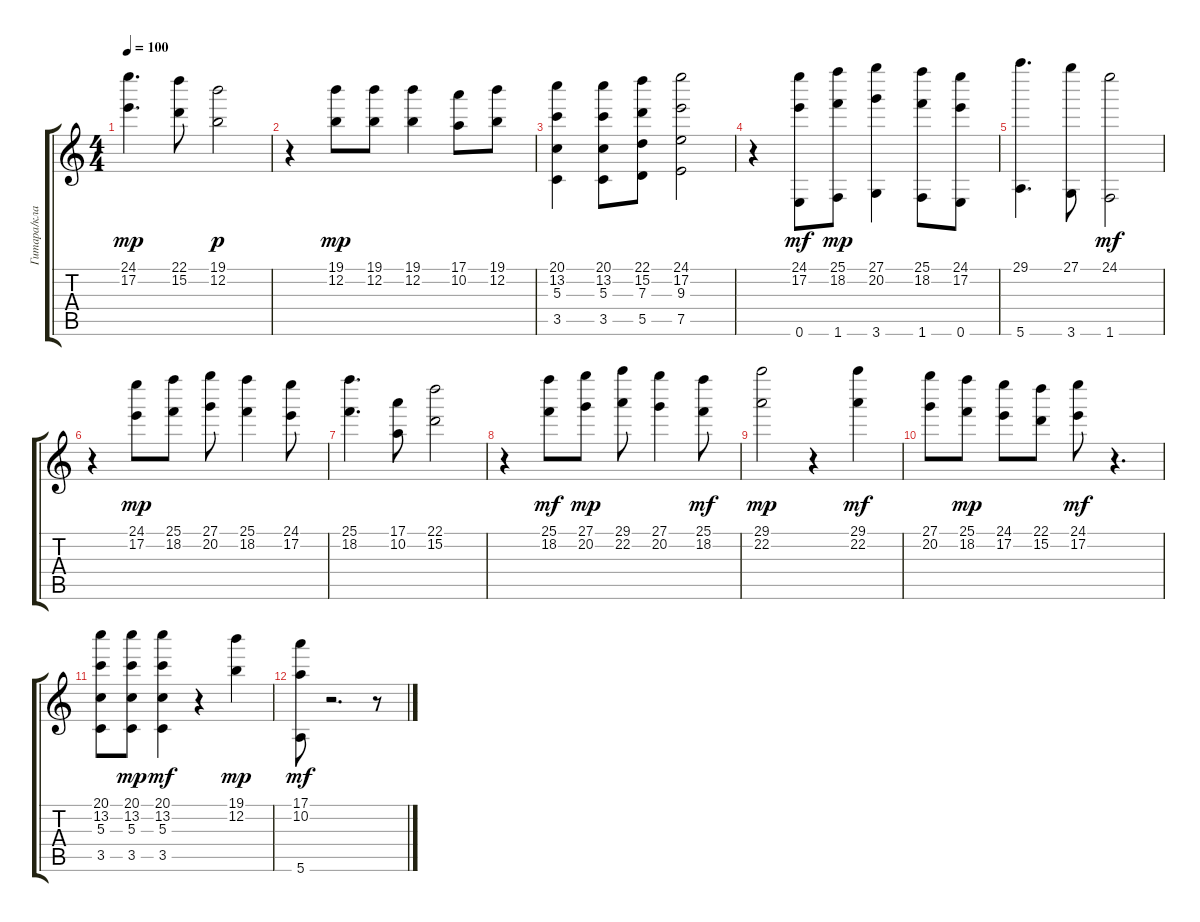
\track ("Гитара/клавиши" "Гитара/кла") {instrument acousticguitarnylon}
\staff {score tabs}
\tuning (E4 B3 G3 D3 A2 E2) {hide}
\ts (4 4)
\tempo 100
\clef g2
\ks c
(24.1 17.2).4{d dy mp} (22.1 15.2).8 (19.1 12.2).2{dy p} |
r.4 (19.1 12.2).8{dy mp} (19.1 12.2).8 (19.1 12.2).4 (17.1 10.2).8 (19.1 12.2).8 |
(20.1 13.2 5.3 3.5).4 (20.1 13.2 5.3 3.5).8 (22.1 15.2 7.3 5.5).8 (24.1 17.2 9.3 7.5).2 |
r.4 (24.1 17.2 0.6).8{dy mf} (25.1 18.2 1.6).8{dy mp} (27.1 20.2 3.6).4 (25.1 18.2 1.6).8 (24.1 17.2 0.6).8 |
(29.1 5.6).4{d} (27.1 3.6).8 (24.1 1.6).2{dy mf} |
r.4 (24.1 17.2).8{dy mp} (25.1 18.2).8 (27.1 20.2).8 (25.1 18.2).4 (24.1 17.2).8 |
(25.1 18.2).4{d} (17.1 10.2).8 (22.1 15.2).2 |
r.4 (25.1 18.2).8{dy mf} (27.1 20.2).8{dy mp} (29.1 22.2).8 (27.1 20.2).4 (25.1 18.2).8{dy mf} |
(29.1 22.2).2{dy mp} r.4 (29.1 22.2).4{dy mf} |
(27.1 20.2).8 (25.1 18.2).8{dy mp} (24.1 17.2).8 (22.1 15.2).8 (24.1 17.2).8{dy mf} r.4{d} |
(20.1 13.2 5.3 3.5).8 (20.1 13.2 5.3 3.5).8{dy mp} (20.1 13.2 5.3 3.5).4{dy mf} r.4 (19.1 12.2).4{dy mp} |
(17.1 10.2 5.6).8{dy mf} r.2{d} r.8
